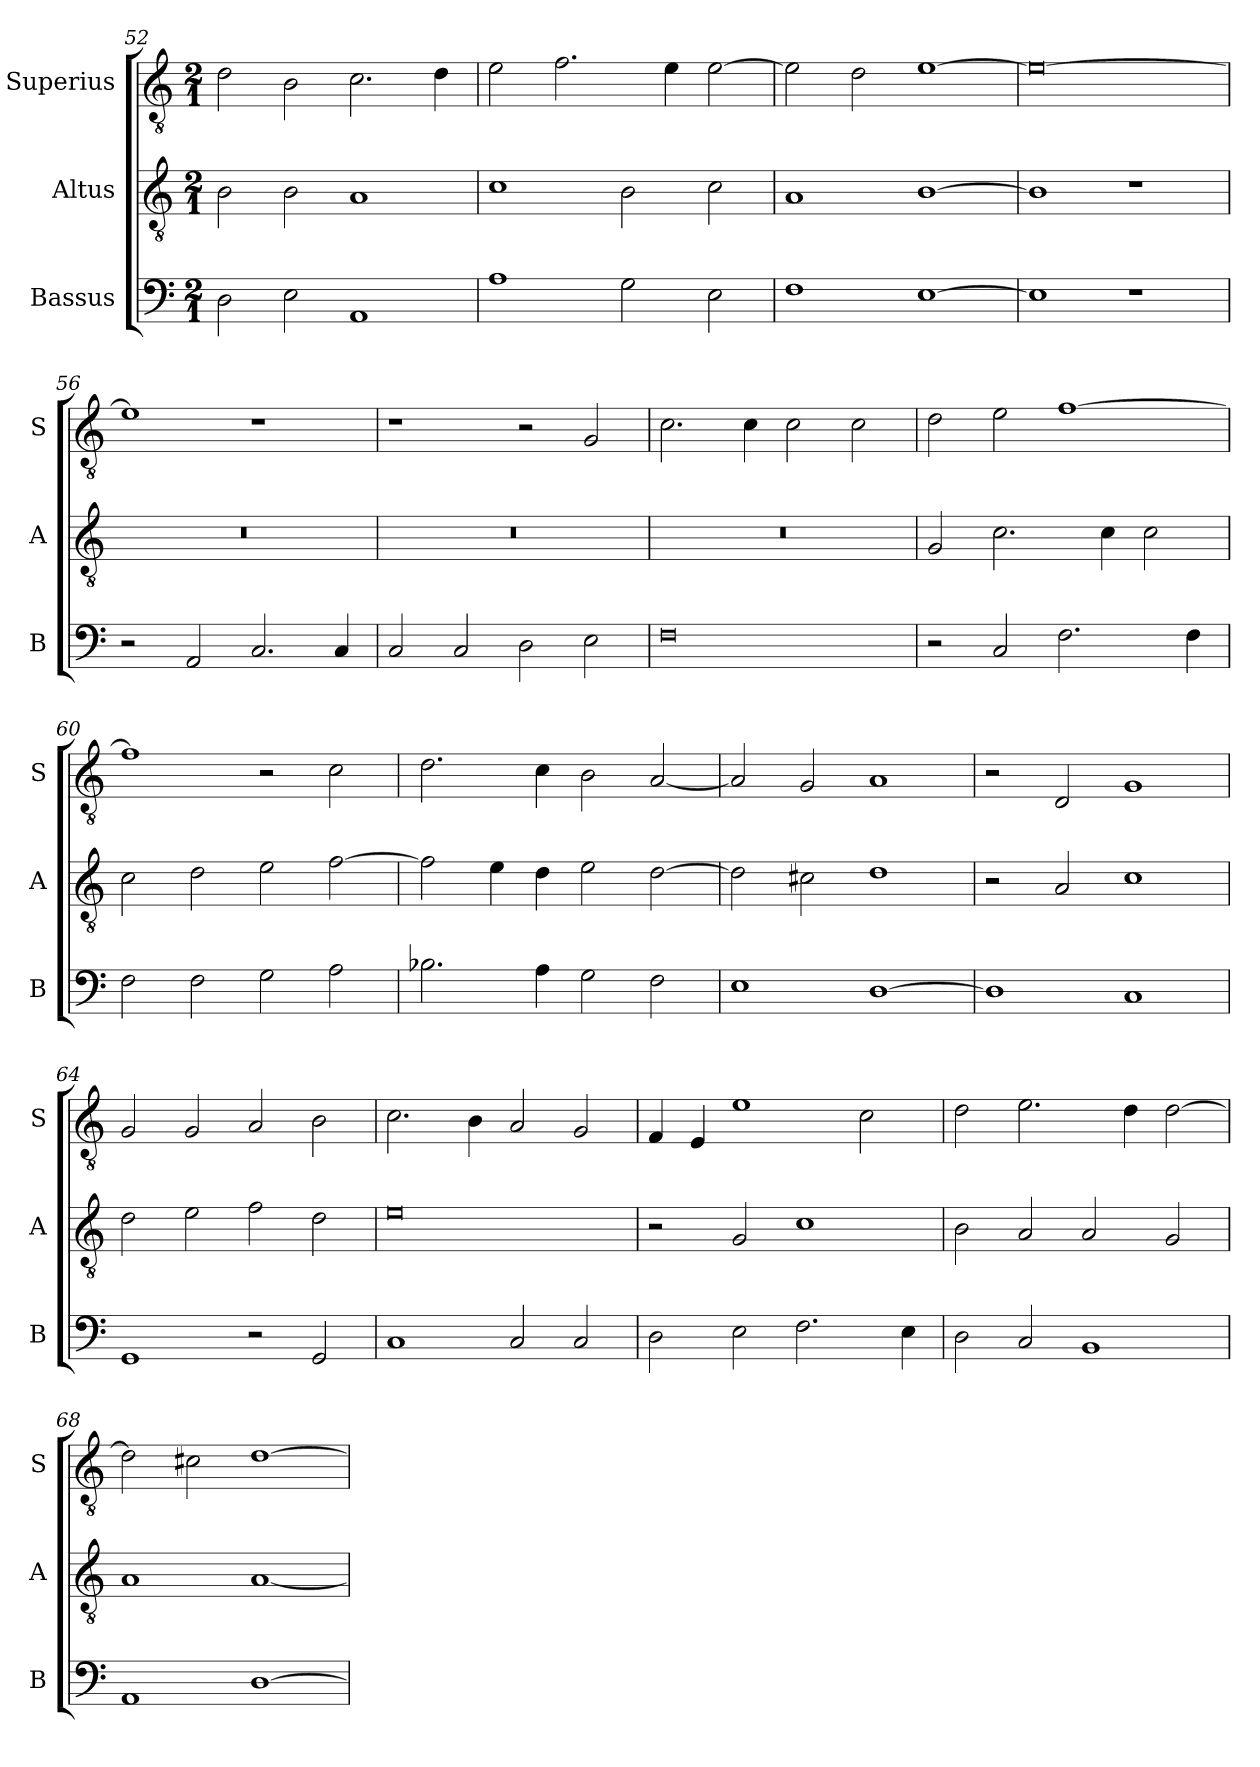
**kern	**kern	**kern
*part3	*part2	*part1
*staff3	*staff2	*staff1
*I"Bassus	*I"Altus	*I"Superius
*I'B	*I'A	*I'S
*clefF4	*clefGv2	*clefGv2
*k[]	*k[]	*k[]
*C:	*C:	*C:
*M2/1	*M2/1	*M2/1
=52	=52	=52
2D	2B	2d
2E	2B	2B
1AA	1A	2.c
.	.	4d
=53	=53	=53
1A	1c	2e
.	.	2.f
2G	2B	.
.	.	4e
2E	2c	[2e
=54	=54	=54
1F	1A	2e]
.	.	2d
[1E	[1B	[1e
=55	=55	=55
1E]	1B]	0e_
1r	1r	.
=56	=56	=56
2r	0r	1e]
2AA	.	.
2.C	.	1r
4C	.	.
=57	=57	=57
2C	0r	1r
2C	.	.
2D	.	2r
2E	.	2G
=58	=58	=58
0F	0r	2.c
.	.	4c
.	.	2c
.	.	2c
=59	=59	=59
2r	2G	2d
2C	2.c	2e
2.F	.	[1f
.	4c	.
.	2c	.
4F	.	.
=60	=60	=60
2F	2c	1f]
2F	2d	.
2G	2e	2r
2A	[2f	2c
=61	=61	=61
2.B-X	2f]	2.d
.	4e	.
4A	4d	4c
2G	2e	2B
2F	[2d	[2A
=62	=62	=62
1E	2d]	2A]
.	2c#X	2G
[1D	1d	1A
=63	=63	=63
1D]	2r	2r
.	2A	2D
1C	1c	1G
=64	=64	=64
1GG	2d	2G
.	2e	2G
2r	2f	2A
2GG	2d	2B
=65	=65	=65
1C	0e	2.c
.	.	4B
2C	.	2A
2C	.	2G
=66	=66	=66
2D	2r	4F
.	.	4E
2E	2G	1e
2.F	1c	.
.	.	2c
4E	.	.
=67	=67	=67
2D	2B	2d
2C	2A	2.e
1BB	2A	.
.	.	4d
.	2G	[2d
=68	=68	=68
1AA	1A	2d]
.	.	2c#X
[1D	[1A	[1d
=	=	=
*-	*-	*-
